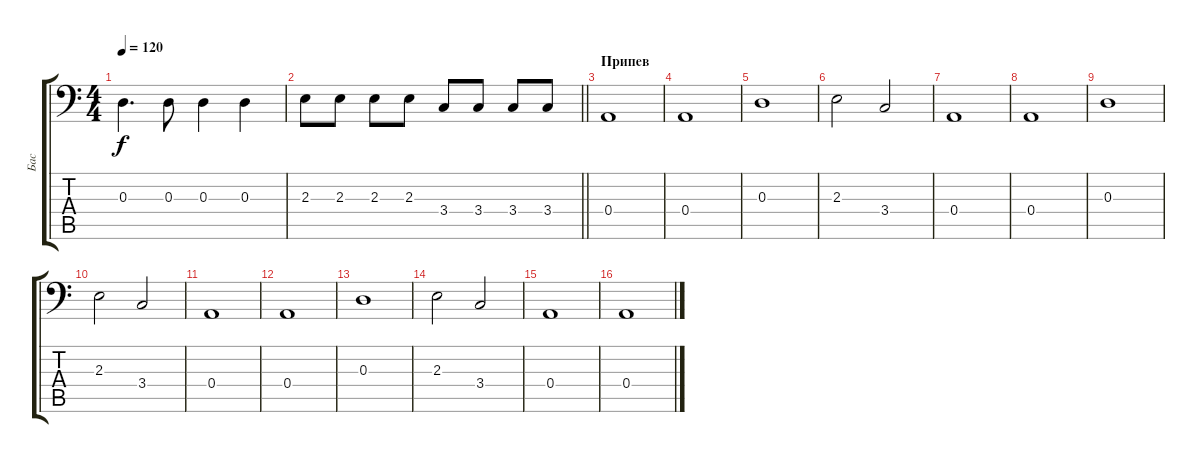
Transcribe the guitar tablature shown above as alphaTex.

\track ("Бас" "Бас") {instrument electricbasspick}
\staff {score tabs}
\tuning (C3 G2 D2 A1 E1 B0) {hide}
\ts (4 4)
\tempo 120
\clef f4
\ks c
0.3.4{d dy f} 0.3.8 0.3.4 0.3.4 |
\barLineRight lightlight
2.3.8 2.3.8 2.3.8 2.3.8 3.4.8 3.4.8 3.4.8 3.4.8 |
\section ("" "Припев")
0.4.1 |
0.4.1 |
0.3.1 |
2.3.2 3.4.2 |
0.4.1 |
0.4.1 |
0.3.1 |
2.3.2 3.4.2 |
0.4.1 |
0.4.1 |
0.3.1 |
2.3.2 3.4.2 |
0.4.1 |
0.4.1
